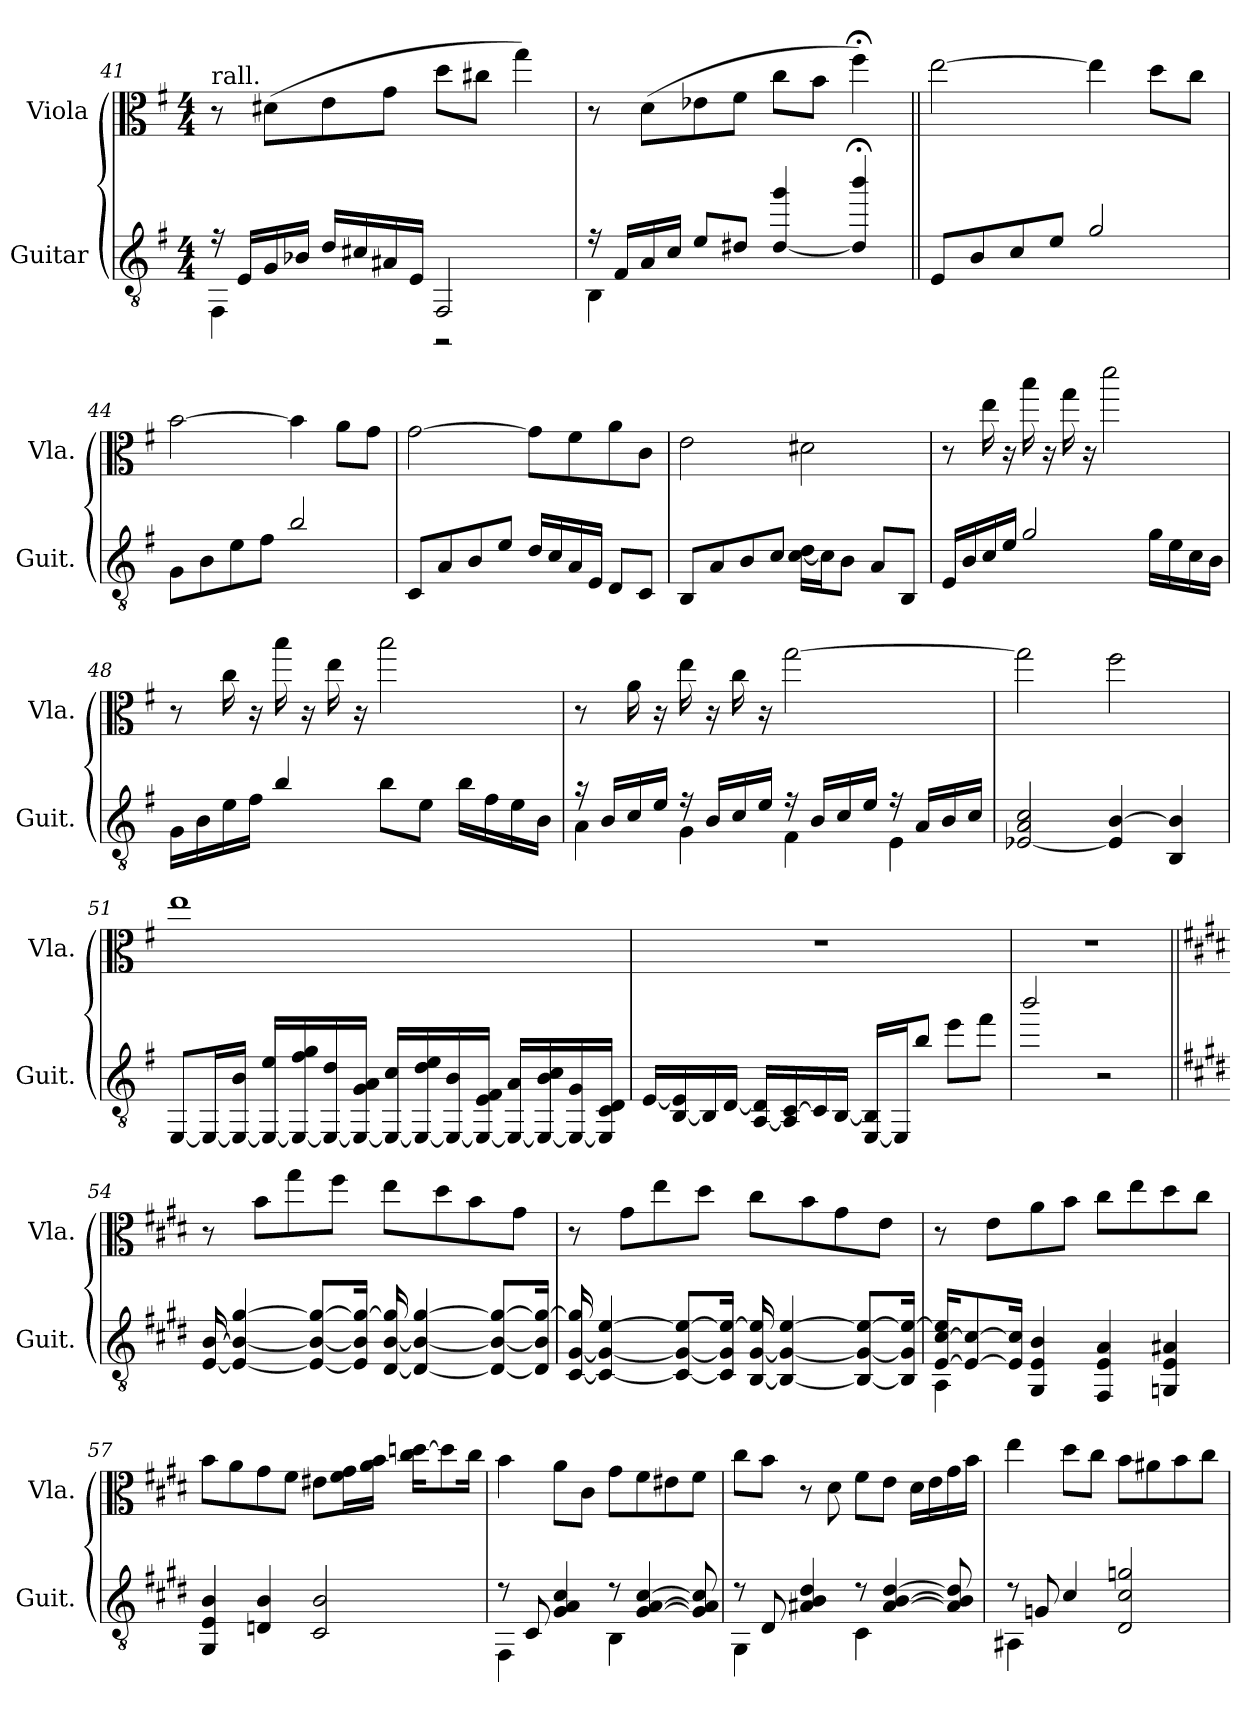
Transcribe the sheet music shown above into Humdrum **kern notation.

**kern	**kern
*part2	*part1
*staff2	*staff1
*I"Guitar	*I"Viola
*I'Guit.	*I'Vla.
!!LO:LB:g=z
*clefGv2	*clefC3
*k[f#]	*k[f#]
*M4/4	*M4/4
=41	=41
*^	*
!	!	!LO:TX:t=rall.
16r	4FF#\	8r
16E/LL	.	.
16G/	.	(>8d#X\L
16B-X/JJ	.	.
16d/LL	4ryy	8e\
16c#X/	.	.
16A#X/	.	8g\J
16E/JJ	.	.
2FF#/	2r	8dd\L
.	.	8cc#X\J
.	.	4gg\)
=42	=42	=42
16r	4BB\	8r
16F#/LL	.	.
16A/	.	(>8d\L
16c/JJ	.	.
8e/L	2.ryy	8e-X\
8d#X/J	.	8f#\J
[4d#/ 4gg/	.	8cc\L
.	.	8b\J
4d#/];< 4bb/;<	.	4ff#;<\)
*v	*v	*
=43||	=43||
*	*MM70
8E/L	[2ee\
8B/	.
8c/	.
8e/J	.
2g/	4ee\]
.	8dd\L
.	8cc\J
=44	=44
8G\L	[2b\
8B\	.
8e\	.
8f#\J	.
2b/	4b\]
.	8a\L
.	8g\J
!!LO:LB:g=z
=45	=45
8C/L	[2g\
8A/	.
8B/	.
8e/J	.
16d/LL	8g\L]
16c/	.
16A/	8f#\
16E/JJ	.
8D/L	8a\
8C/J	8c\J
=46	=46
8BB/L	2e\
8A/	.
8B/	.
8c/J	.
[16c\ 16d\LL	2d#X\
16c\J]	.
8B\J	.
8A/L	.
8BB/J	.
=47	=47
16E/LL	8r
16B/	.
16c/	16ee\
16e/JJ	16r
2g/	16bb\
.	16r
.	16gg\
.	16r
.	2ddd\
16g\LL	.
16e\	.
16c\	.
16B\JJ	.
!!LO:LB:g=z
=48	=48
16G\LL	8r
16B\	.
16e\	16cc\
16f#\JJ	16r
4b/	16bb\
.	16r
.	16ee\
.	16r
8b\L	2bb\
8e\J	.
16b\LL	.
16f#\	.
16e\	.
16B\JJ	.
=49	=49
*^	*
16r	4A\	8r
16B/LL	.	.
16c/	.	16a\
16e/JJ	.	16r
16r	4G\	16ee\
16B/LL	.	16r
16c/	.	16cc\
16e/JJ	.	16r
16r	4F#\	[2gg\
16B/LL	.	.
16c/	.	.
16e/JJ	.	.
16r	4E\	.
16A/LL	.	.
16B/	.	.
16c/JJ	.	.
*v	*v	*
=50	=50
[2E-X/ 2A/ 2c/	2gg\]
4E-/] [4B/	2ff#\
4BB/ 4B/]	.
!!LO:LB:g=z
=51	=51
*	*MM60
[8EE/L	1ee
16EE/L_	.
16EE/_ 16B/JJ	.
16EE/_ 16e/LL	.
16EE/_ 16f#/ 16g/	.
16EE/_ 16d/	.
16EE/_ 16G/ 16A/JJ	.
16EE/_ 16c/LL	.
16EE/_ 16d/ 16e/	.
16EE/_ 16B/	.
16EE/_ 16E/ 16F#/JJ	.
16EE/_ 16A/LL	.
16EE/_ 16B/ 16c/	.
16EE/_ 16G/	.
16EE/] 16C/ 16D/JJ	.
!!LO:PB:g=z
=52	=52
[16E/LL	1r
[16BB/ 16E/]	.
16BB/]	.
[16D/JJ	.
[16AA/ 16D/]LL	.
16AA/] [16C/	.
16C/]	.
[16BB/JJ	.
[16EE/ 16BB/]LL	.
16EE/J]	.
8b/J	.
8ee\L	.
8ff#\J	.
=53	=53
2bb/	1r
2r	.
=54||	=54||
*k[f#c#g#d#]	*k[f#c#g#d#]
*	*MM80
[16E/ [16B/	8r
4E/_ 4B/_ [4g#/	.
.	8b\L
.	8gg#\
8E/_ 8B/_ 8g#/_L	.
.	8ff#\J
16E/] 16B/] 16g#/_Jk	.
[16D#/ [16B/ 16g#/]	8ee\L
4D#/_ 4B/_ [4g#/	.
.	8dd#\
.	8b\
8D#/_ 8B/_ 8g#/_L	.
.	8g#\J
16D#/] 16B/] 16g#/_Jk	.
!!LO:LB:g=z
=55	=55
[16C#/ [16G#/ 16g#/]	8r
4C#/_ 4G#/_ [4e/	.
.	8g#\L
.	8ee\
8C#/_ 8G#/_ 8e/_L	.
.	8dd#\J
16C#/] 16G#/] 16e/_Jk	.
[16BB/ [16G#/ 16e/]	8cc#\L
4BB/_ 4G#/_ [4e/	.
.	8b\
.	8g#\
8BB/_ 8G#/_ 8e/_L	.
.	8e\J
16BB/] 16G#/] 16e/_Jk	.
=56	=56
*^	*
[16E/ [16c#/ 16e/]KL	4AA\	8r
8E/_ 8c#/_	.	.
.	.	8e\L
16E/] 16c#/]Jk	.	.
4GG#/ 4E/ 4B/	2.ryy	8a\
.	.	8b\J
4FF#/ 4E/ 4A/	.	8cc#\L
.	.	8ee\
4GGn/ 4E/ 4A#X/	.	8dd#\
.	.	8cc#\J
*v	*v	*
!!LO:LB:g=z
=57	=57
4GG#/ 4E/ 4B/	8b\L
.	8a\
4Dn/ 4B/	8g#\
.	8f#\J
2C#/ 2B/	8e#X\L
.	16f#\ 16g#\L
.	16a\ 16b\JJ
.	16cc#\ [16ddn\KL
.	8dd\]
.	16cc#\Jk
=58	=58
*^	*
8r	4FF#\	4b\
8C#/	.	.
4G#/ 4A/ 4c#/	4ryy	8a\L
.	.	8c#\J
8r	4BB\	8g#\L
[4G#/ [4A/ [4c#/	.	8f#\
.	4ryy	8e#X\
8G#/] 8A/] 8c#/]	.	8f#\J
=59	=59	=59
8r	4GG#\	8cc#\L
8D#/	.	8b\J
4A#X/ 4B/ 4d#/	4ryy	8r
.	.	8d#\
8r	4C#\	8f#\L
[4A#/ [4B/ [4d#/	.	8e\J
.	4ryy	16d#\LL
.	.	16e\
8A#/] 8B/] 8d#/]	.	16g#\
.	.	16b\JJ
!!LO:LB:g=z
=60	=60	=60
8r	4AA#X\	4ee\
8Gn/	.	.
4c#/	2.ryy	8dd#\L
.	.	8cc#\J
2D#/ 2c#/ 2gn/	.	8b\L
.	.	8a#X\
.	.	8b\
.	.	8cc#\J
*v	*v	*
=	=
*-	*-
